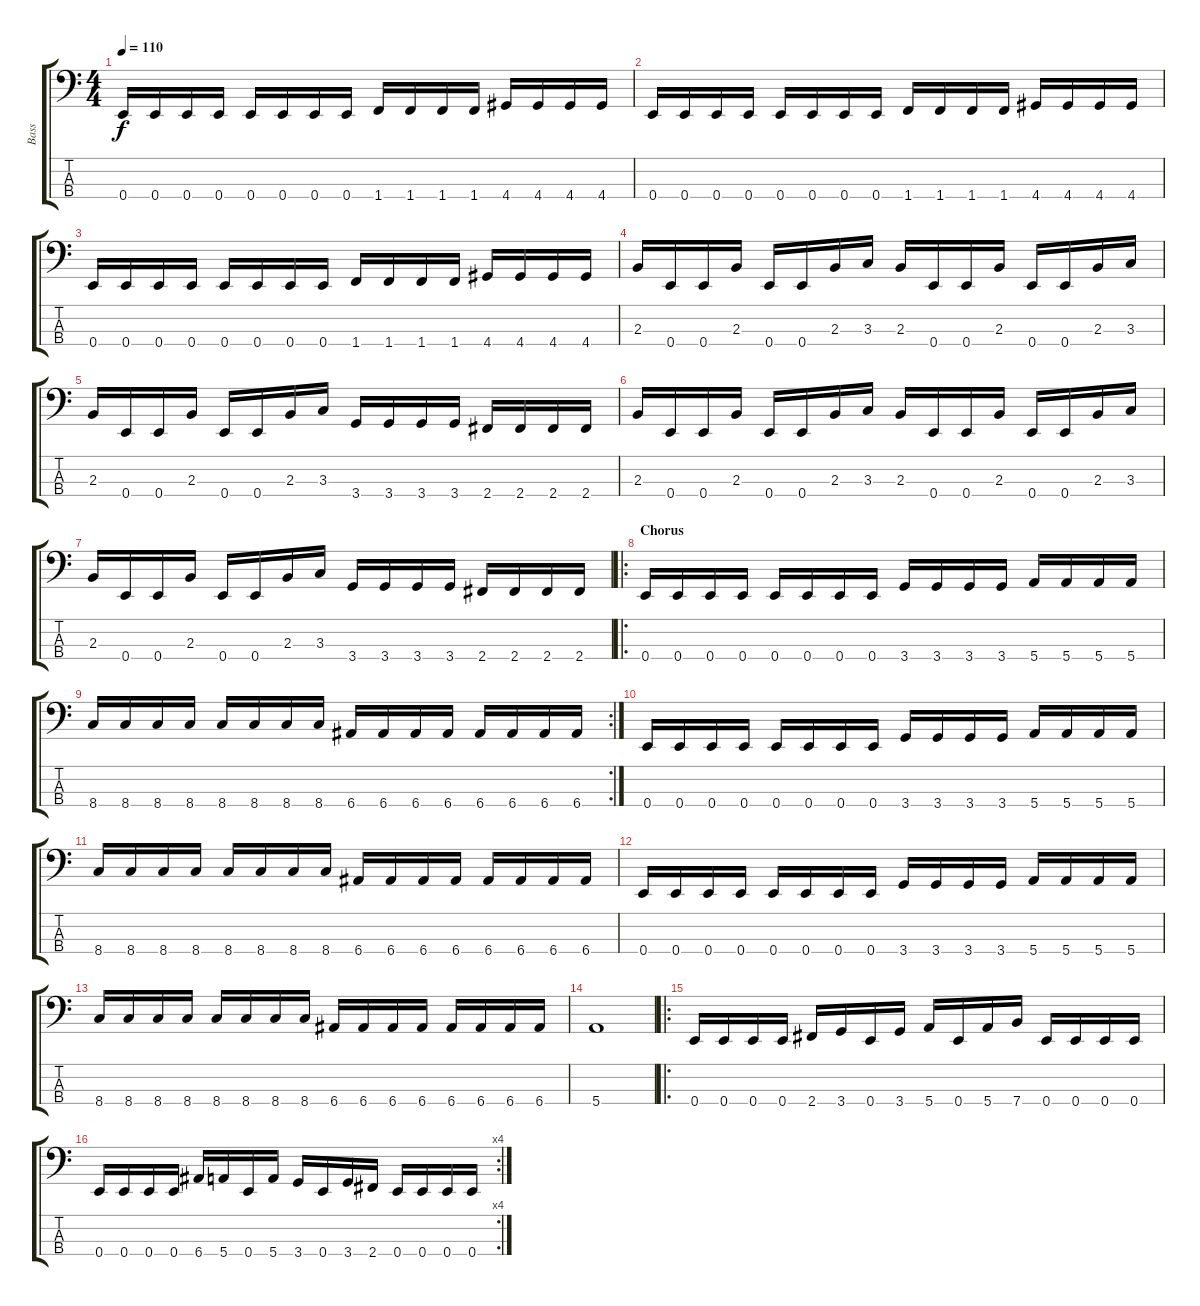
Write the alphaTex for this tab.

\track ("Bass" "Bass") {instrument electricbasspick}
\staff {score tabs}
\tuning (G2 D2 A1 E1) {hide}
\ts (4 4)
\tempo 110
\clef f4
\ks c
0.4.16{dy f} 0.4.16 0.4.16 0.4.16 0.4.16 0.4.16 0.4.16 0.4.16 1.4.16 1.4.16 1.4.16 1.4.16 4.4.16 4.4.16 4.4.16 4.4.16 |
0.4.16 0.4.16 0.4.16 0.4.16 0.4.16 0.4.16 0.4.16 0.4.16 1.4.16 1.4.16 1.4.16 1.4.16 4.4.16 4.4.16 4.4.16 4.4.16 |
0.4.16 0.4.16 0.4.16 0.4.16 0.4.16 0.4.16 0.4.16 0.4.16 1.4.16 1.4.16 1.4.16 1.4.16 4.4.16 4.4.16 4.4.16 4.4.16 |
2.3.16 0.4.16 0.4.16 2.3.16 0.4.16 0.4.16 2.3.16 3.3.16 2.3.16 0.4.16 0.4.16 2.3.16 0.4.16 0.4.16 2.3.16 3.3.16 |
2.3.16 0.4.16 0.4.16 2.3.16 0.4.16 0.4.16 2.3.16 3.3.16 3.4.16 3.4.16 3.4.16 3.4.16 2.4.16 2.4.16 2.4.16 2.4.16 |
2.3.16 0.4.16 0.4.16 2.3.16 0.4.16 0.4.16 2.3.16 3.3.16 2.3.16 0.4.16 0.4.16 2.3.16 0.4.16 0.4.16 2.3.16 3.3.16 |
2.3.16 0.4.16 0.4.16 2.3.16 0.4.16 0.4.16 2.3.16 3.3.16 3.4.16 3.4.16 3.4.16 3.4.16 2.4.16 2.4.16 2.4.16 2.4.16 |
\ro
\section ("" "Chorus")
0.4.16 0.4.16 0.4.16 0.4.16 0.4.16 0.4.16 0.4.16 0.4.16 3.4.16 3.4.16 3.4.16 3.4.16 5.4.16 5.4.16 5.4.16 5.4.16 |
\rc 2
8.4.16 8.4.16 8.4.16 8.4.16 8.4.16 8.4.16 8.4.16 8.4.16 6.4.16 6.4.16 6.4.16 6.4.16 6.4.16 6.4.16 6.4.16 6.4.16 |
0.4.16 0.4.16 0.4.16 0.4.16 0.4.16 0.4.16 0.4.16 0.4.16 3.4.16 3.4.16 3.4.16 3.4.16 5.4.16 5.4.16 5.4.16 5.4.16 |
8.4.16 8.4.16 8.4.16 8.4.16 8.4.16 8.4.16 8.4.16 8.4.16 6.4.16 6.4.16 6.4.16 6.4.16 6.4.16 6.4.16 6.4.16 6.4.16 |
0.4.16 0.4.16 0.4.16 0.4.16 0.4.16 0.4.16 0.4.16 0.4.16 3.4.16 3.4.16 3.4.16 3.4.16 5.4.16 5.4.16 5.4.16 5.4.16 |
8.4.16 8.4.16 8.4.16 8.4.16 8.4.16 8.4.16 8.4.16 8.4.16 6.4.16 6.4.16 6.4.16 6.4.16 6.4.16 6.4.16 6.4.16 6.4.16 |
5.4.1 |
\ro
0.4.16 0.4.16 0.4.16 0.4.16 2.4.16 3.4.16 0.4.16 3.4.16 5.4.16 0.4.16 5.4.16 7.4.16 0.4.16 0.4.16 0.4.16 0.4.16 |
\rc 4
0.4.16 0.4.16 0.4.16 0.4.16 6.4.16 5.4.16 0.4.16 5.4.16 3.4.16 0.4.16 3.4.16 2.4.16 0.4.16 0.4.16 0.4.16 0.4.16
